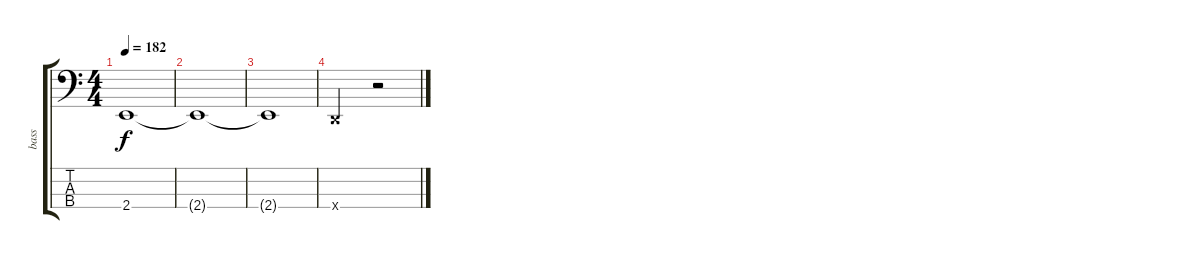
\track ("bass" "bass") {instrument electricbasspick}
\staff {score tabs}
\tuning (F2 C2 G1 D1) {hide}
\ts (4 4)
\tempo 182
\clef f4
\ks c
2.4{t}.1{dy f} |
2.4{t}.1 |
2.4{t}.1 |
0.4{x}.2 r.2
